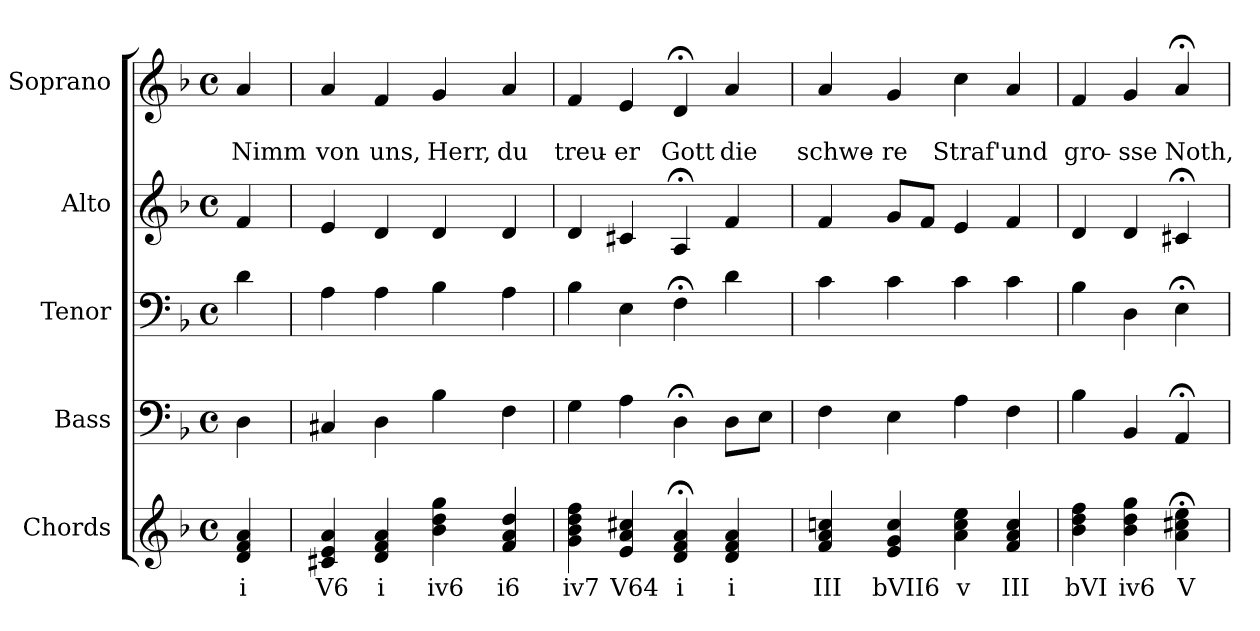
**kern	**text	**kern	**kern	**kern	**kern	**text	**text
*part5	*part5	*part4	*part3	*part2	*part1	*part1	*part1
*staff5	*staff5	*staff4	*staff3	*staff2	*staff1	*staff1	*staff1
*I"Chords	*	*I"Bass	*I"Tenor	*I"Alto	*I"Soprano	*	*
*I'Chords	*	*I'B.	*I'T.	*I'A.	*I'S.	*	*
*clefG2	*	*clefF4	*clefF4	*clefG2	*clefG2	*	*
*k[b-]	*	*k[b-]	*k[b-]	*k[b-]	*k[b-]	*	*
*d:	*	*F:	*F:	*F:	*d:	*	*
*M4/4	*	*M4/4	*M4/4	*M4/4	*M4/4	*	*
*met(c)	*	*met(c)	*met(c)	*met(c)	*met(c)	*	*
=	=	=	=	=	=	=	=
4di 4fi 4ai	i	4D\	4d\	4f/	4a/	.	Nimm
=1	=1	=1	=1	=1	=1	=1	=1
4c#Xi 4ei 4ai	V6	4C#X/	4A\	4e/	4a/	.	von
4di 4fi 4ai	i	4D\	4A\	4d/	4f/	.	uns,
4b-i 4ddi 4ggi	iv6	4B-\	4B-\	4d/	4g/	.	Herr,
4fi 4ai 4ddi	i6	4F\	4A\	4d/	4a/	.	du
=2	=2	=2	=2	=2	=2	=2	=2
4gi 4b-i 4ddi 4ffi	iv7	4G\	4B-\	4d/	4f/	.	treu-
4ei 4ai 4cc#Xi	V64	4A\	4E\	4c#X/	4e/	.	-er
4di;< 4fi;< 4ai;<	i	4D;<\	4F;<\	4A;</	4d;</	.	Gott
4di 4fi 4ai	i	8D\L	4d\	4f/	4a/	.	die
.	.	8E\J	.	.	.	.	.
=3	=3	=3	=3	=3	=3	=3	=3
4fi 4ai 4ccni	III	4F\	4c\	4f/	4a/	.	schwe-
4ei 4gi 4cci	bVII6	4E\	4c\	8g/L	4g/	.	-re
.	.	.	.	8f/J	.	.	.
4ai 4cci 4eei	v	4A\	4c\	4e/	4cc\	.	Straf'
4fi 4ai 4cci	III	4F\	4c\	4f/	4a/	.	und
=4	=4	=4	=4	=4	=4	=4	=4
4b-i 4ddi 4ffi	bVI	4B-\	4B-\	4d/	4f/	.	gro-
4b-i 4ddi 4ggi	iv6	4BB-/	4D\	4d/	4g/	.	-sse
4ai;< 4cc#Xi;< 4eei;<	V	4AA;</	4E;<\	4c#X;</	4a;</	.	Noth,
=	=	=	=	=	=	=	=
*-	*-	*-	*-	*-	*-	*-	*-
